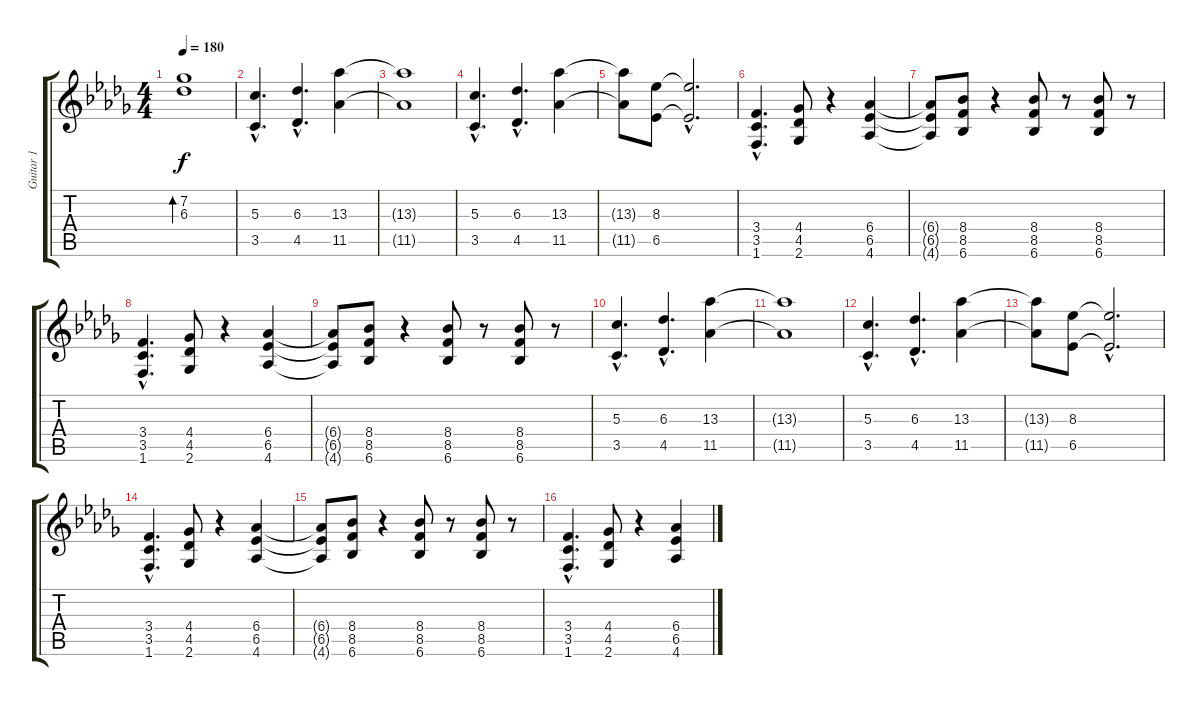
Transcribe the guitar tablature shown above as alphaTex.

\track ("Guitar 1" "Guitar 1") {instrument distortionguitar}
\staff {score tabs}
\tuning (E4 B3 G3 D3 A2 E2) {hide}
\ts (4 4)
\tempo 180
\clef g2
\ks db
(7.2 6.3).1{bd 240 dy f} |
(5.3{hac} 3.5{hac}).4{d volume 13 instrument distortionguitar} (6.3{hac} 4.5{hac}).4{d} (13.3 11.5).4 |
(13.3{t} 11.5{t}).1 |
(5.3{hac} 3.5{hac}).4{d} (6.3{hac} 4.5{hac}).4{d} (13.3 11.5).4 |
(13.3{t} 11.5{t}).8 (8.3 6.5).8 (8.3{hac t} 6.5{hac t}).2{d} |
(3.4{hac} 3.5{hac} 1.6{hac}).4{d} (4.4 4.5 2.6).8 r.4 (6.4 6.5 4.6).4 |
(6.4{t} 6.5{t} 4.6{t}).8 (8.4 8.5 6.6).8 r.4 (8.4 8.5 6.6).8 r.8 (8.4 8.5 6.6).8 r.8 |
(3.4{hac} 3.5{hac} 1.6{hac}).4{d} (4.4 4.5 2.6).8 r.4 (6.4 6.5 4.6).4 |
(6.4{t} 6.5{t} 4.6{t}).8 (8.4 8.5 6.6).8 r.4 (8.4 8.5 6.6).8 r.8 (8.4 8.5 6.6).8 r.8 |
(5.3{hac} 3.5{hac}).4{d} (6.3{hac} 4.5{hac}).4{d} (13.3 11.5).4 |
(13.3{t} 11.5{t}).1 |
(5.3{hac} 3.5{hac}).4{d} (6.3{hac} 4.5{hac}).4{d} (13.3 11.5).4 |
(13.3{t} 11.5{t}).8 (8.3 6.5).8 (8.3{hac t} 6.5{hac t}).2{d} |
(3.4{hac} 3.5{hac} 1.6{hac}).4{d} (4.4 4.5 2.6).8 r.4 (6.4 6.5 4.6).4 |
(6.4{t} 6.5{t} 4.6{t}).8 (8.4 8.5 6.6).8 r.4 (8.4 8.5 6.6).8 r.8 (8.4 8.5 6.6).8 r.8 |
(3.4{hac} 3.5{hac} 1.6{hac}).4{d} (4.4 4.5 2.6).8 r.4 (6.4 6.5 4.6).4
